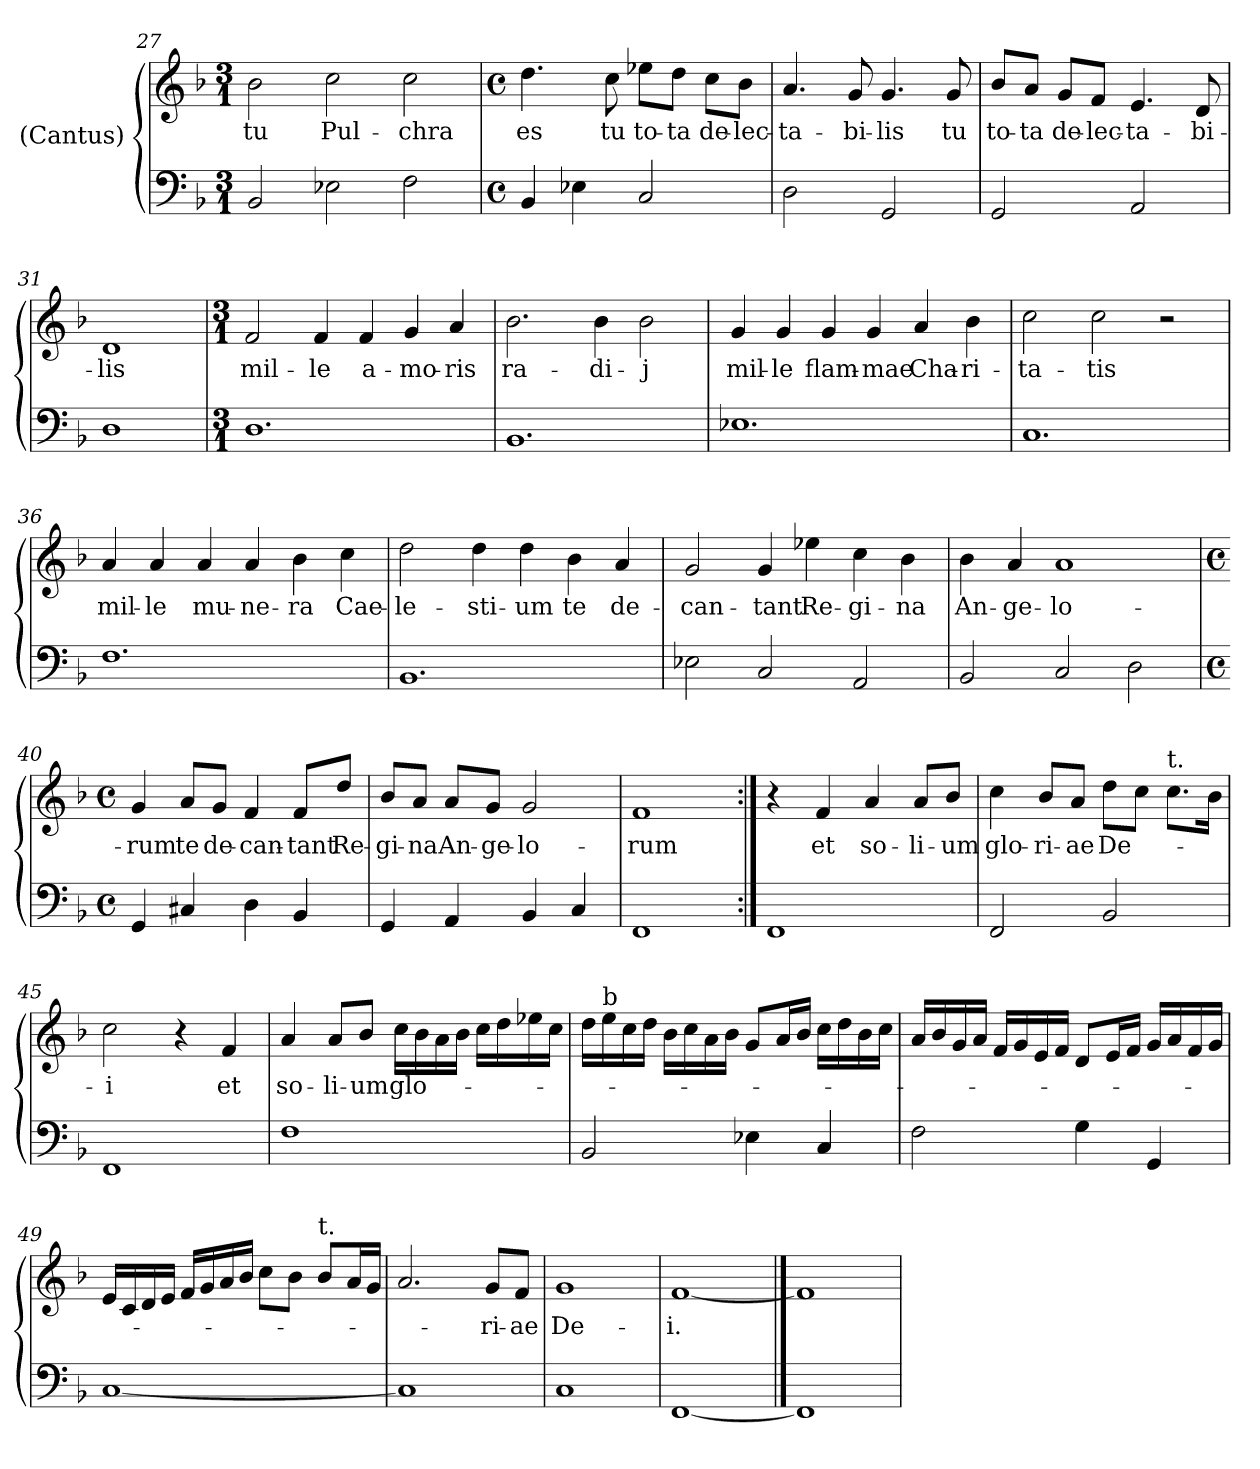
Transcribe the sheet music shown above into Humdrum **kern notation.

**kern	**kern	**text
*part2	*part1	*part1
*staff2	*staff1	*staff1
*	*I"(Cantus)	*
*clefF4	*clefG2	*
*k[b-]	*k[b-]	*
*F:	*F:	*
*M3/1	*M3/1	*
=27	=27	=27
!	!	!LO:LY:b
2BB-/	2b-\	tu
!	!	!LO:LY:b
2E-X\	2cc\	Pul-
!	!	!LO:LY:b
2F\	2cc\	-chra
!!LO:PB:g=z
=28	=28	=28
*M4/4	*M4/4	*
*met(c)	*met(c)	*
!	!	!LO:LY:b
4BB-/	4.dd\	es
4E-X\	.	.
!	!	!LO:LY:b
.	8cc\	tu
!	!	!LO:LY:b
2C/	8ee-X\L	to-
!	!	!LO:LY:b
.	8dd\J	-ta
!	!	!LO:LY:b
.	8cc\L	de-
!	!	!LO:LY:b
.	8b-\J	-lec-
=29	=29	=29
!	!	!LO:LY:b
2D\	4.a/	-ta-
!	!	!LO:LY:b
.	8g/	-bi-
!	!	!LO:LY:b
2GG/	4.g/	-lis
!	!	!LO:LY:b
.	8g/	tu
=30	=30	=30
!	!	!LO:LY:b
2GG/	8b-/L	to-
!	!	!LO:LY:b
.	8a/J	-ta
!	!	!LO:LY:b
.	8g/L	de-
!	!	!LO:LY:b
.	8f/J	-lec-
!	!	!LO:LY:b
2AA/	4.e/	-ta-
!	!	!LO:LY:b
.	8d/	-bi-
=31	=31	=31
!	!	!LO:LY:b
1D	1d	-lis
!!LO:LB:g=z
=32	=32	=32
*M3/1	*M3/1	*
!	!	!LO:LY:b
1.D	2f/	mil-
!	!	!LO:LY:b
.	4f/	-le
!	!	!LO:LY:b
.	4f/	a-
!	!	!LO:LY:b
.	4g/	-mo-
!	!	!LO:LY:b
.	4a/	-ris
=33	=33	=33
!	!	!LO:LY:b
1.BB-	2.b-\	ra-
!	!	!LO:LY:b
.	4b-\	-di-
!	!	!LO:LY:b
.	2b-\	-j
=34	=34	=34
!	!	!LO:LY:b
1.E-X	4g/	mil-
!	!	!LO:LY:b
.	4g/	-le
!	!	!LO:LY:b
.	4g/	flam-
!	!	!LO:LY:b
.	4g/	-mae
!	!	!LO:LY:b
.	4a/	Cha-
!	!	!LO:LY:b
.	4b-\	-ri-
=35	=35	=35
!	!	!LO:LY:b
1.C	2cc\	-ta-
!	!	!LO:LY:b
.	2cc\	-tis
.	2r	.
!!LO:LB:g=z
=36	=36	=36
!	!	!LO:LY:b
1.F	4a/	mil-
!	!	!LO:LY:b
.	4a/	-le
!	!	!LO:LY:b
.	4a/	mu-
!	!	!LO:LY:b
.	4a/	-ne-
!	!	!LO:LY:b
.	4b-\	-ra
!	!	!LO:LY:b
.	4cc\	Cae-
=37	=37	=37
!	!	!LO:LY:b
1.BB-	2dd\	-le-
!	!	!LO:LY:b
.	4dd\	-sti-
!	!	!LO:LY:b
.	4dd\	-um
!	!	!LO:LY:b
.	4b-\	te
!	!	!LO:LY:b
.	4a/	de-
=38	=38	=38
!	!	!LO:LY:b
2E-X\	2g/	-can-
!	!	!LO:LY:b
2C/	4g/	-tant
!	!	!LO:LY:b
.	4ee-X\	Re-
!	!	!LO:LY:b
2AA/	4cc\	-gi-
!	!	!LO:LY:b
.	4b-\	-na
=39	=39	=39
!	!	!LO:LY:b
2BB-/	4b-\	An-
!	!	!LO:LY:b
.	4a/	-ge-
!	!	!LO:LY:b
2C/	1a	-lo-
2D\	.	.
!!LO:LB:g=z
=40	=40	=40
*M4/4	*M4/4	*
*met(c)	*met(c)	*
!	!	!LO:LY:b
4GG/	4g/	-rum
!	!	!LO:LY:b
4C#X/	8a/L	te
!	!	!LO:LY:b
.	8g/J	de-
!	!	!LO:LY:b
4D\	4f/	-can-
!	!	!LO:LY:b
4BB-/	8f/L	-tant
!	!	!LO:LY:b
.	8dd/J	Re-
=41	=41	=41
!	!	!LO:LY:b
4GG/	8b-/L	-gi-
!	!	!LO:LY:b
.	8a/J	-na
!	!	!LO:LY:b
4AA/	8a/L	An-
!	!	!LO:LY:b
.	8g/J	-ge-
!	!	!LO:LY:b
4BB-/	2g/	-lo-
4C/	.	.
=42	=42	=42
!	!	!LO:LY:b
1FF	1f	-rum
=43:|!	=43:|!	=43:|!
1FF	4r	.
!	!	!LO:LY:b
.	4f/	et
!	!	!LO:LY:b
.	4a/	so-
!	!	!LO:LY:b
.	8a/L	-li-
!	!	!LO:LY:b
.	8b-/J	-um
!!LO:LB:g=z
=44	=44	=44
!	!	!LO:LY:b
2FF/	4cc\	glo-
!	!	!LO:LY:b
.	8b-/L	-ri-
!	!	!LO:LY:b
.	8a/J	-ae
!	!	!LO:LY:b
2BB-/	8dd\L	De-
.	8cc\J	.
!	!LO:TX:a:t=t.	!
.	8.cc\L	.
.	16b-\Jk	.
=45	=45	=45
!	!	!LO:LY:b:rj
1FF	2cc\	-i
.	4r	.
!	!	!LO:LY:b
.	4f/	et
=46	=46	=46
!	!	!LO:LY:b
1F	4a/	so-
!	!	!LO:LY:b
.	8a/L	-li-
!	!	!LO:LY:b
.	8b-/J	-um
!	!	!LO:LY:b
.	16cc\LL	glo-
.	16b-\	.
.	16a\	.
.	16b-\JJ	.
.	16cc\LL	.
.	16dd\	.
.	16ee-X\	.
.	16cc\JJ	.
=47	=47	=47
2BB-/	16dd\LL	.
!	!LO:TX:a:t=b	!
.	16ee\	.
.	16cc\	.
.	16dd\JJ	.
.	16b-\LL	.
.	16cc\	.
.	16a\	.
.	16b-\JJ	.
4E-X\	8g/L	.
.	16a/L	.
.	16b-/JJ	.
4C/	16cc\LL	.
.	16dd\	.
.	16b-\	.
.	16cc\JJ	.
!!LO:LB:g=z
=48	=48	=48
2F\	16a/LL	.
.	16b-/	.
.	16g/	.
.	16a/JJ	.
.	16f/LL	.
.	16g/	.
.	16e/	.
.	16f/JJ	.
4G\	8d/L	.
.	16e/L	.
.	16f/JJ	.
4GG/	16g/LL	.
.	16a/	.
.	16f/	.
.	16g/JJ	.
=49	=49	=49
[<1C	16e/LL	.
.	16c/	.
.	16d/	.
.	16e/JJ	.
.	16f/LL	.
.	16g/	.
.	16a/	.
.	16b-/JJ	.
.	8cc\L	.
.	8b-\J	.
!	!LO:TX:a:t=t.	!
.	8b-/L	.
.	16a/L	.
.	16g/JJ	.
=50	=50	=50
1C]	2.a/	.
!	!	!LO:LY:b
.	8g/L	-ri-
!	!	!LO:LY:b
.	8f/J	-ae
=51	=51	=51
!	!	!LO:LY:b
1C	1g	De-
=52	=52	=52
!	!	!LO:LY:b:rj
[1FF	[1f	-i.
==53	==53	==53
1FF]	1f]	.
=	=	=
*-	*-	*-
